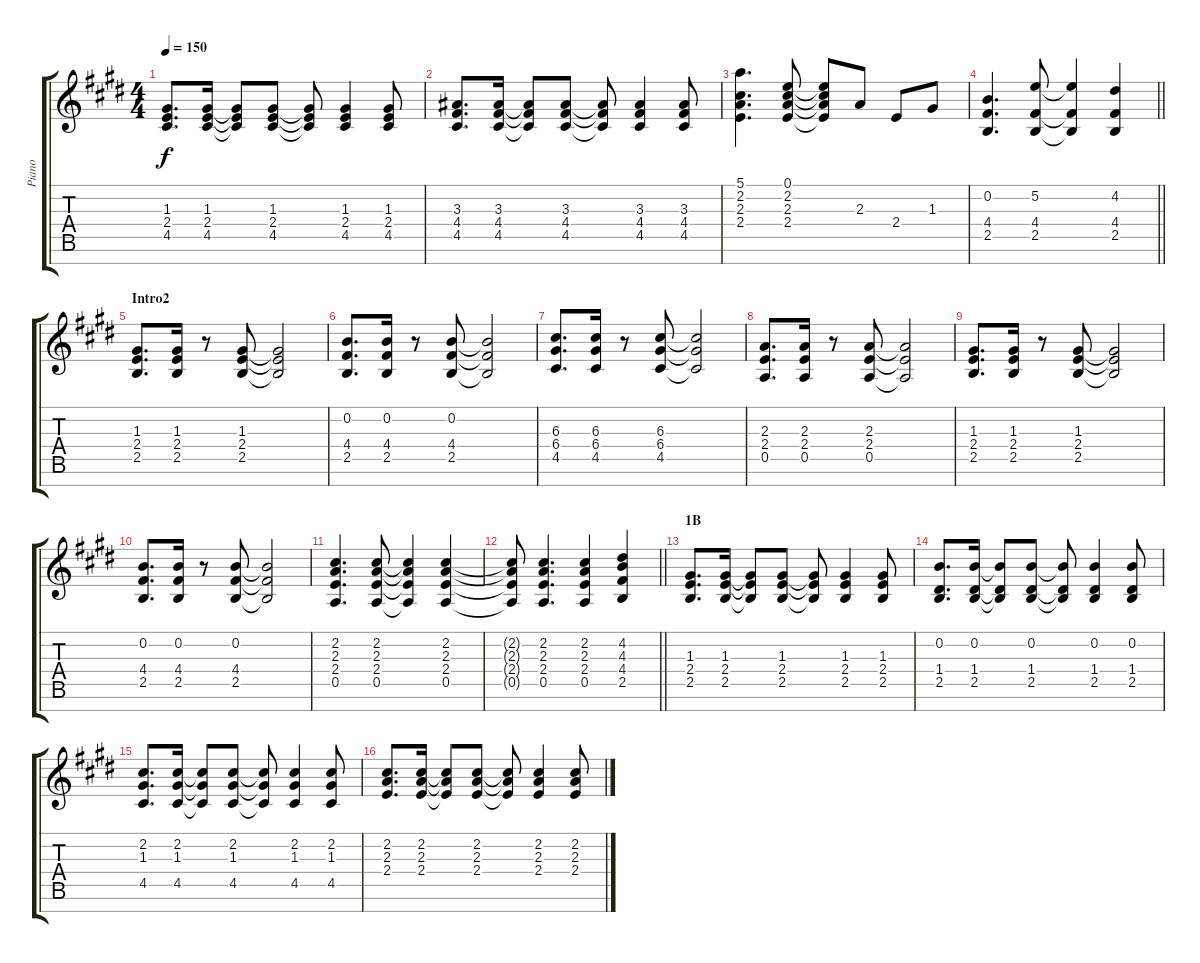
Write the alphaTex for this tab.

\track ("Piano" "Piano") {instrument acousticgrandpiano}
\staff {score tabs}
\tuning (E5 B4 G4 D4 A3 E3 B2) {hide}
\ts (4 4)
\tempo 150
\clef g2
\ks e
(1.3 2.4 4.5).8{d dy f} (1.3 2.4 4.5).16 (1.3{t} 2.4{t} 4.5{t}).8 (1.3 2.4 4.5).8 (1.3{t} 2.4{t} 4.5{t}).8 (1.3 2.4 4.5).4 (1.3 2.4 4.5).8 |
(3.3 4.4 4.5).8{d} (3.3 4.4 4.5).16 (3.3{t} 4.4{t} 4.5{t}).8 (3.3 4.4 4.5).8 (3.3{t} 4.4{t} 4.5{t}).8 (3.3 4.4 4.5).4 (3.3 4.4 4.5).8 |
(5.1 2.2 2.3 2.4).4{d} (0.1 2.2 2.3 2.4).8 (0.1{t} 2.2{t} 2.3{t} 2.4{t}).8 2.3.8 2.4.8 1.3.8 |
\barLineRight lightlight
(0.2 4.4 2.5).4{d} (5.2 4.4 2.5).8 (5.2{t} 4.4{t} 2.5{t}).4 (4.2 4.4 2.5).4 |
\section ("" "Intro2")
(1.3 2.4 2.5).8{d} (1.3 2.4 2.5).16 r.8 (1.3 2.4 2.5).8 (1.3{t} 2.4{t} 2.5{t}).2 |
(0.2 4.4 2.5).8{d} (0.2 4.4 2.5).16 r.8 (0.2 4.4 2.5).8 (0.2{t} 4.4{t} 2.5{t}).2 |
(6.3 6.4 4.5).8{d} (6.3 6.4 4.5).16 r.8 (6.3 6.4 4.5).8 (6.3{t} 6.4{t} 4.5{t}).2 |
(2.3 2.4 0.5).8{d} (2.3 2.4 0.5).16 r.8 (2.3 2.4 0.5).8 (2.3{t} 2.4{t} 0.5{t}).2 |
(1.3 2.4 2.5).8{d} (1.3 2.4 2.5).16 r.8 (1.3 2.4 2.5).8 (1.3{t} 2.4{t} 2.5{t}).2 |
(0.2 4.4 2.5).8{d} (0.2 4.4 2.5).16 r.8 (0.2 4.4 2.5).8 (0.2{t} 4.4{t} 2.5{t}).2 |
(2.2 2.3 2.4 0.5).4{d} (2.2 2.3 2.4 0.5).8 (2.2{t} 2.3{t} 2.4{t} 0.5{t}).4 (2.2 2.3 2.4 0.5).4 |
\barLineRight lightlight
(2.2{t} 2.3{t} 2.4{t} 0.5{t}).8 (2.2 2.3 2.4 0.5).4{d} (2.2 2.3 2.4 0.5).4 (4.2 4.3 4.4 2.5).4 |
\section ("" "1B")
(1.3 2.4 2.5).8{d} (1.3 2.4 2.5).16 (1.3{t} 2.4{t} 2.5{t}).8 (1.3 2.4 2.5).8 (1.3{t} 2.4{t} 2.5{t}).8 (1.3 2.4 2.5).4 (1.3 2.4 2.5).8 |
(0.2 1.4 2.5).8{d} (0.2 1.4 2.5).16 (0.2{t} 1.4{t} 2.5{t}).8 (0.2 1.4 2.5).8 (0.2{t} 1.4{t} 2.5{t}).8 (0.2 1.4 2.5).4 (0.2 1.4 2.5).8 |
(2.2 1.3 4.5).8{d} (2.2 1.3 4.5).16 (2.2{t} 1.3{t} 4.5{t}).8 (2.2 1.3 4.5).8 (2.2{t} 1.3{t} 4.5{t}).8 (2.2 1.3 4.5).4 (2.2 1.3 4.5).8 |
(2.2 2.3 2.4).8{d} (2.2 2.3 2.4).16 (2.2{t} 2.3{t} 2.4{t}).8 (2.2 2.3 2.4).8 (2.2{t} 2.3{t} 2.4{t}).8 (2.2 2.3 2.4).4 (2.2 2.3 2.4).8
